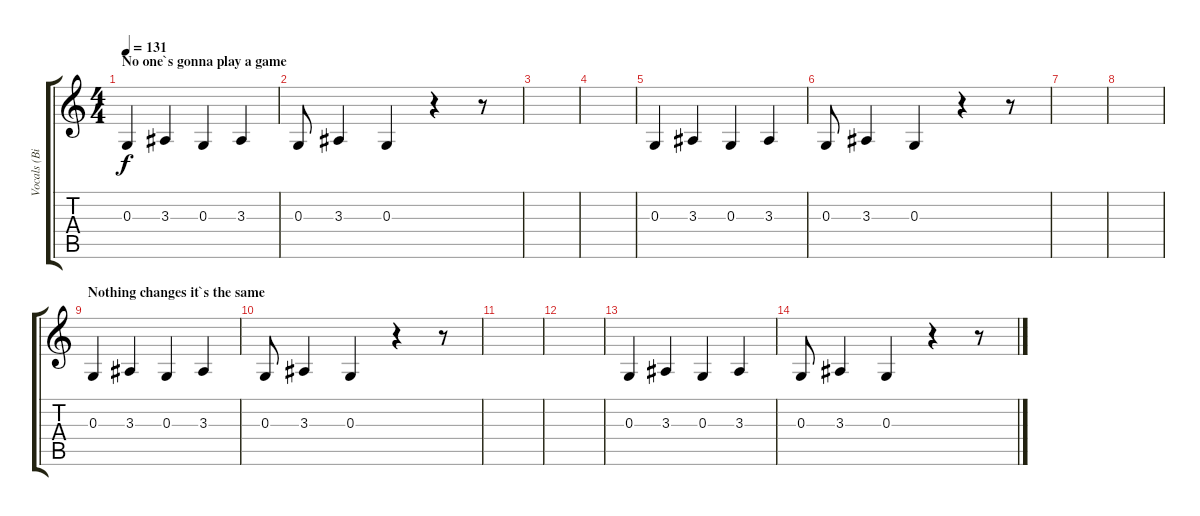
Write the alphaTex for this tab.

\track ("Vocals (Biff Malibu)" "Vocals (Bi") {instrument lead6voice}
\staff {score tabs}
\tuning (E4 B3 G3 D3 A2 E2) {hide}
\ts (4 4)
\section ("" "No one`s gonna play a game")
\tempo 131
\clef g2
\ks c
0.3.4{dy f} 3.3.4 0.3.4 3.3.4 |
0.3.8 3.3.4 0.3.4 r.4 r.8 |
|
|
0.3.4 3.3.4 0.3.4 3.3.4 |
0.3.8 3.3.4 0.3.4 r.4 r.8 |
|
|
\section ("" "Nothing changes it`s the same")
0.3.4 3.3.4 0.3.4 3.3.4 |
0.3.8 3.3.4 0.3.4 r.4 r.8 |
|
|
0.3.4 3.3.4 0.3.4 3.3.4 |
0.3.8 3.3.4 0.3.4 r.4 r.8
